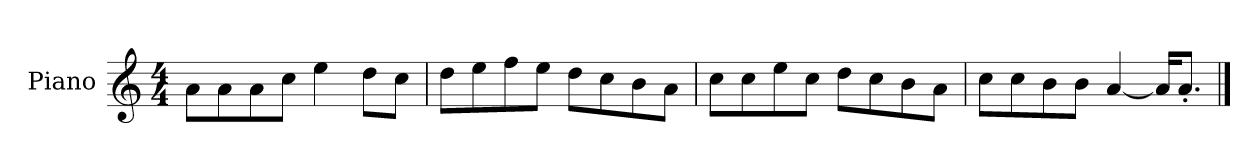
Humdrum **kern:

**kern
*part1
*staff1
*I"Piano
*I'P-no
*clefG2
*k[]
*M4/4
*MM90
=1
8a\L
8a\
8a\
8cc\J
4ee\
8dd\L
8cc\J
=2
8dd\L
8ee\
8ff\
8ee\J
8dd\L
8cc\
8b\
8a\J
=3
8cc\L
8cc\
8ee\
8cc\J
8dd\L
8cc\
8b\
8a\J
=4
8cc\L
8cc\
8b\
8b\J
[4a/
16a/KL]
8.a'/J
==
*-
